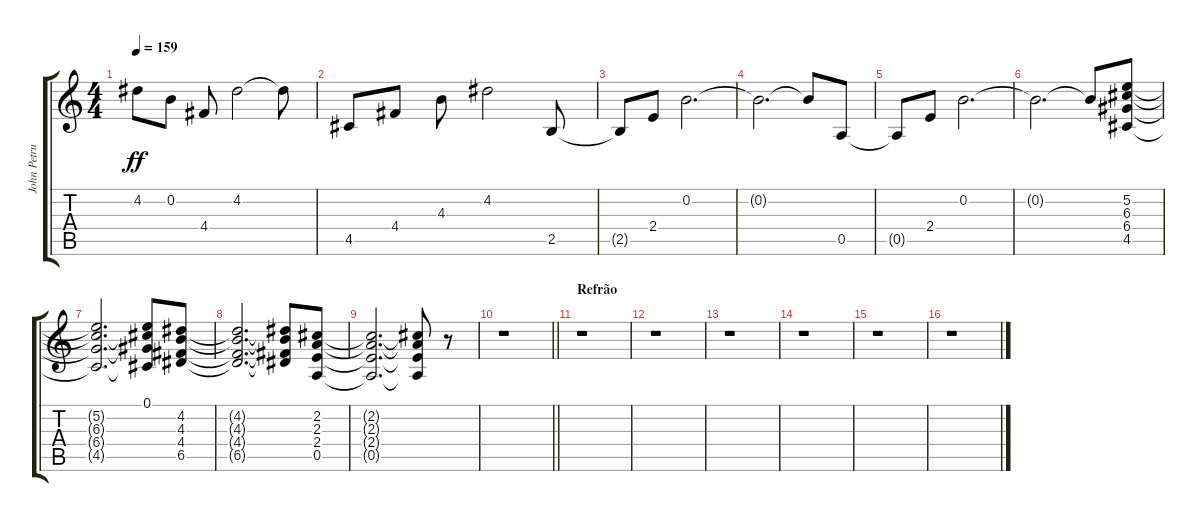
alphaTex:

\track ("John Petrucci Rhythm" "John Petru") {instrument distortionguitar}
\staff {score tabs}
\tuning (E4 B3 G3 D3 A2 E2) {hide}
\ts (4 4)
\tempo 159
\clef g2
\ks c
4.2.8{dy ff} 0.2.8 4.4.8 4.2.2 4.2{t}.8 |
4.5.8 4.4.8 4.3.8 4.2.2 2.5.8 |
2.5{t}.8 2.4.8 0.2.2{d} |
0.2{t}.2{d} 0.2{t}.8 0.5.8 |
0.5{t}.8 2.4.8 0.2.2{d} |
0.2{t}.2{d} 0.2{t}.8 (5.2 6.3 6.4 4.5).8 |
(5.2{t} 6.3{t} 6.4{t} 4.5{t}).2{d} (0.1 6.3{t} 6.4{t} 4.5{t}).8 (4.2 4.3 4.4 6.5).8 |
(4.2{t} 4.3{t} 4.4{t} 6.5{t}).2{d} (4.2{t} 4.3{t} 4.4{t} 6.5{t}).8 (2.2 2.3 2.4 0.5).8 |
(2.2{t} 2.3{t} 2.4{t} 0.5{t}).2{d} (2.2{t} 2.3{t} 2.4{t} 0.5{t}).8 r.8 |
\barLineRight lightlight
r.1 |
\section ("" "Refrão")
r.1 |
r.1 |
r.1 |
r.1 |
r.1 |
r.1
